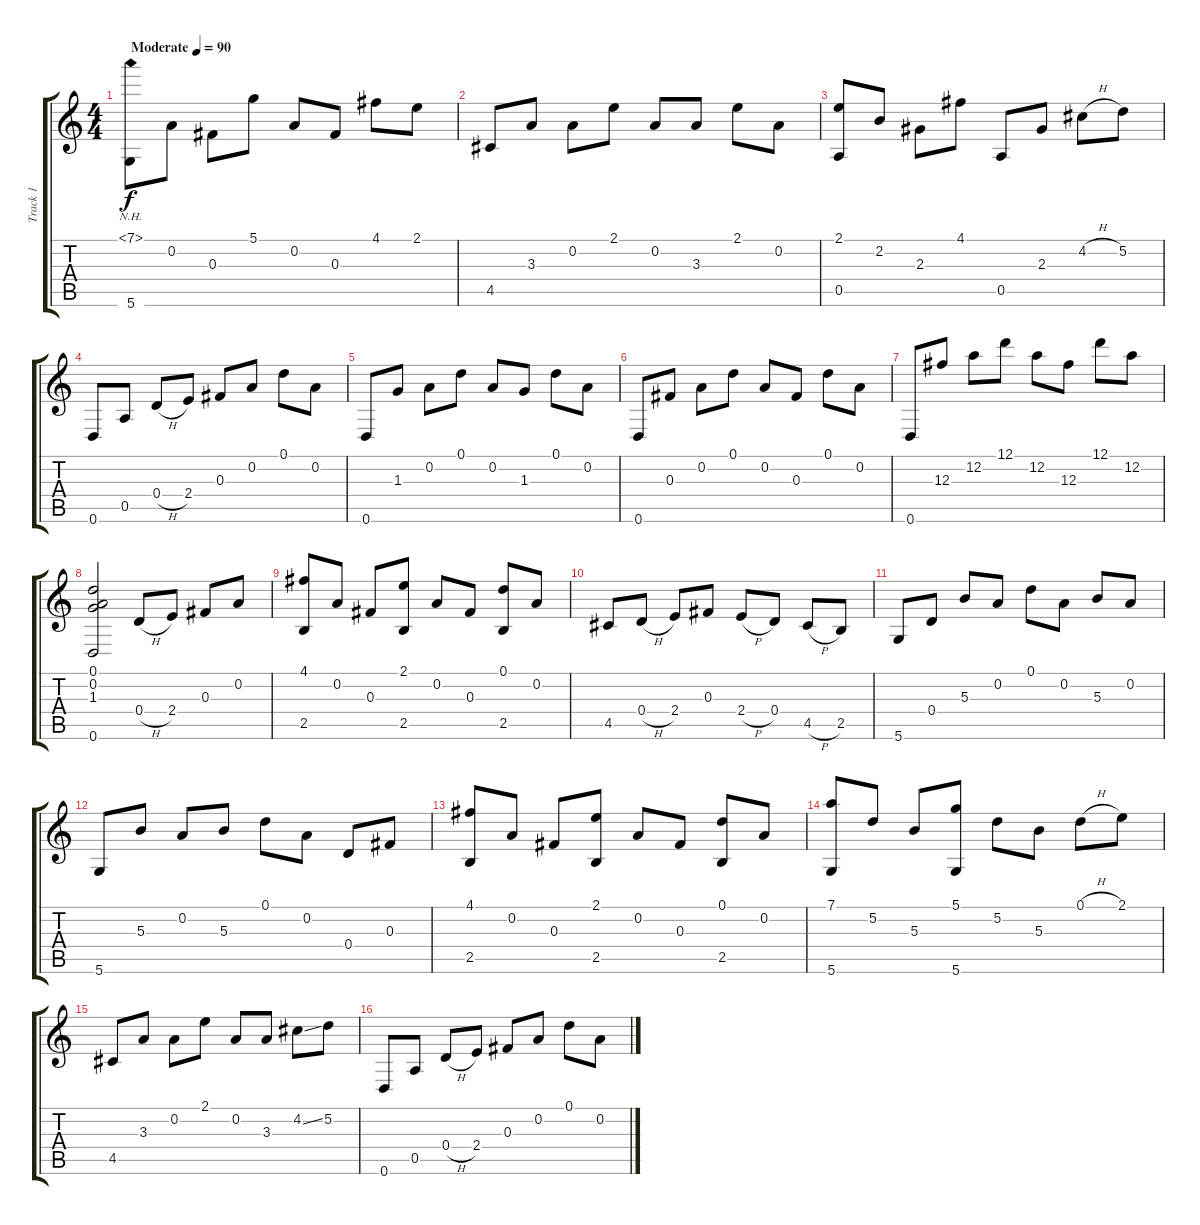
\track ("Track 1" "Track 1") {instrument acousticguitarsteel}
\staff {score tabs}
\tuning (D4 A3 Gb3 D3 A2 D2) {hide}
\ts (4 4)
\tempo (90 "Moderate")
\clef g2
\ks c
(7.1{nh} 5.6).8{dy f instrument acousticguitarsteel} 0.2.8 0.3.8 5.1.8 0.2.8 0.3.8 4.1.8 2.1.8 |
4.5.8 3.3.8 0.2.8 2.1.8 0.2.8 3.3.8 2.1.8 0.2.8 |
(2.1 0.5).8 2.2.8 2.3.8 4.1.8 0.5.8 2.3.8 4.2{h}.8 5.2.8 |
0.6.8 0.5.8 0.4{h}.8 2.4.8 0.3.8 0.2.8 0.1.8 0.2.8 |
0.6.8 1.3.8 0.2.8 0.1.8 0.2.8 1.3.8 0.1.8 0.2.8 |
0.6.8 0.3.8 0.2.8 0.1.8 0.2.8 0.3.8 0.1.8 0.2.8 |
0.6.8 12.3.8 12.2.8 12.1.8 12.2.8 12.3.8 12.1.8 12.2.8 |
(0.1 0.2 1.3 0.6).2 0.4{h}.8 2.4.8 0.3.8 0.2.8 |
(4.1 2.5).8 0.2.8 0.3.8 (2.1 2.5).8 0.2.8 0.3.8 (0.1 2.5).8 0.2.8 |
4.5.8 0.4{h}.8 2.4.8 0.3.8 2.4{h}.8 0.4.8 4.5{h}.8 2.5.8 |
5.6.8 0.4.8 5.3.8 0.2.8 0.1.8 0.2.8 5.3.8 0.2.8 |
5.6.8 5.3.8 0.2.8 5.3.8 0.1.8 0.2.8 0.4.8 0.3.8 |
(4.1 2.5).8 0.2.8 0.3.8 (2.1 2.5).8 0.2.8 0.3.8 (0.1 2.5).8 0.2.8 |
(7.1 5.6).8 5.2.8 5.3.8 (5.1 5.6).8 5.2.8 5.3.8 0.1{h}.8 2.1.8 |
4.5.8 3.3.8 0.2.8 2.1.8 0.2.8 3.3.8 4.2{ss}.8 5.2.8 |
0.6.8 0.5.8 0.4{h}.8 2.4.8 0.3.8 0.2.8 0.1.8 0.2.8
